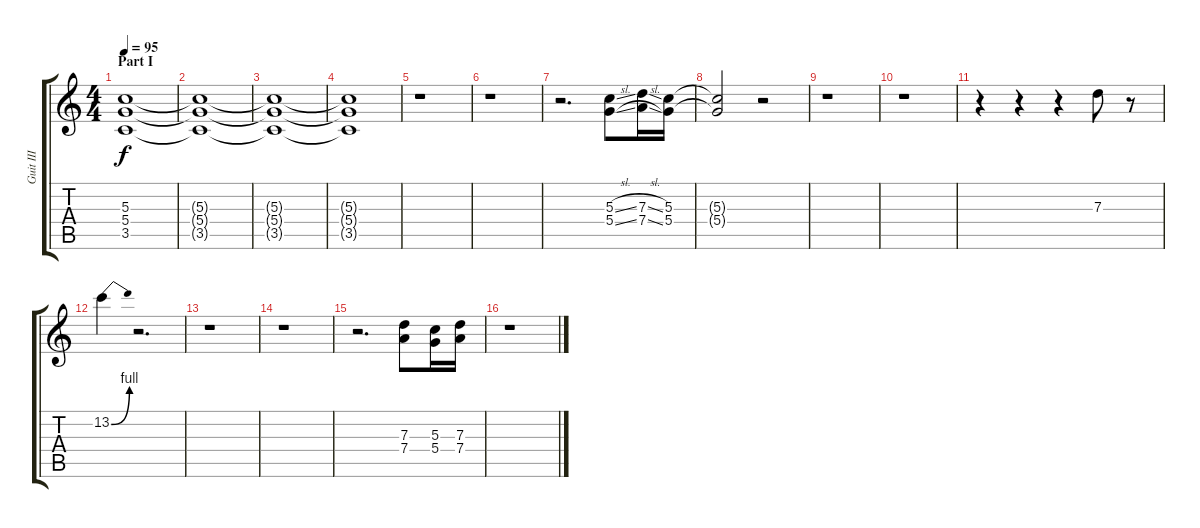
\track ("Guit III" "Guit III") {instrument overdrivenguitar}
\staff {score tabs}
\tuning (E4 B3 G3 D3 A2 E2) {hide}
\ts (4 4)
\section ("" "Part I")
\tempo 95
\clef g2
\ks c
(5.3 5.4 3.5).1{dy f instrument overdrivenguitar} |
(5.3{t} 5.4{t} 3.5{t}).1 |
(5.3{t} 5.4{t} 3.5{t}).1{volume 0} |
(5.3{t} 5.4{t} 3.5{t}).1 |
r.1 |
r.1 |
r.2{d volume 13} (5.3{sl} 5.4{sl}).8 (7.3{sl} 7.4{sl}).16 (5.3 5.4).16 |
(5.3{t} 5.4{t}).2 r.2 |
r.1 |
r.1 |
r.4 r.4 r.4 7.3.8 r.8 |
13.2{be (bend 0 0 60 4)}.4 r.2{d} |
r.1 |
r.1 |
r.2{d} (7.3 7.4).8 (5.3 5.4).16 (7.3 7.4).16 |
r.1
